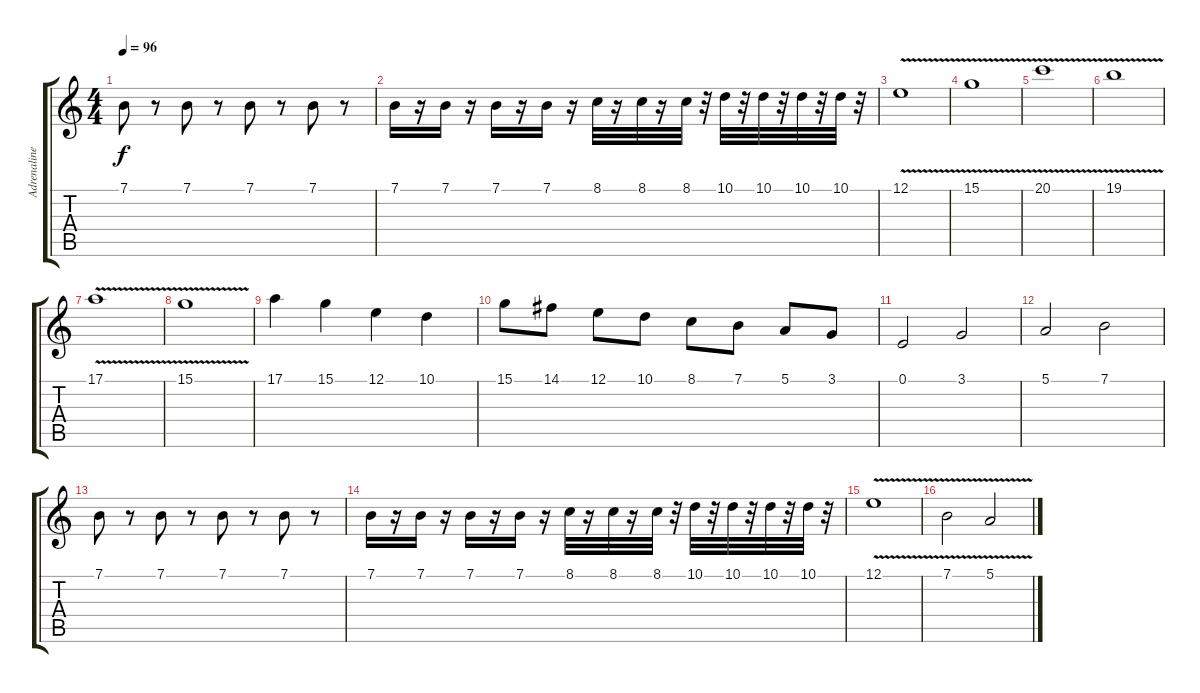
\track ("Adrenaline" "Adrenaline") {instrument panflute}
\staff {score tabs}
\tuning (E4 B3 G3 D3 A2 E2) {hide}
\ts (4 4)
\tempo 96
\clef g2
\ks c
7.1.8{dy f} r.8 7.1.8 r.8 7.1.8 r.8 7.1.8 r.8 |
7.1.16 r.16 7.1.16 r.16 7.1.16 r.16 7.1.16 r.16 8.1.32 r.16 8.1.32 r.16 8.1.32 r.32 10.1.32 r.32 10.1.32 r.32 10.1.32 r.32 10.1.32 r.32 |
12.1{v}.1 |
15.1{v}.1 |
20.1{v}.1 |
19.1{v}.1 |
17.1{v}.1 |
15.1{v}.1 |
17.1.4 15.1.4 12.1.4 10.1.4 |
15.1.8 14.1.8 12.1.8 10.1.8 8.1.8 7.1.8 5.1.8 3.1.8 |
0.1.2 3.1.2 |
5.1.2 7.1.2 |
7.1.8 r.8 7.1.8 r.8 7.1.8 r.8 7.1.8 r.8 |
7.1.16 r.16 7.1.16 r.16 7.1.16 r.16 7.1.16 r.16 8.1.32 r.16 8.1.32 r.16 8.1.32 r.32 10.1.32 r.32 10.1.32 r.32 10.1.32 r.32 10.1.32 r.32 |
12.1{v}.1 |
7.1{v}.2 5.1{v}.2
